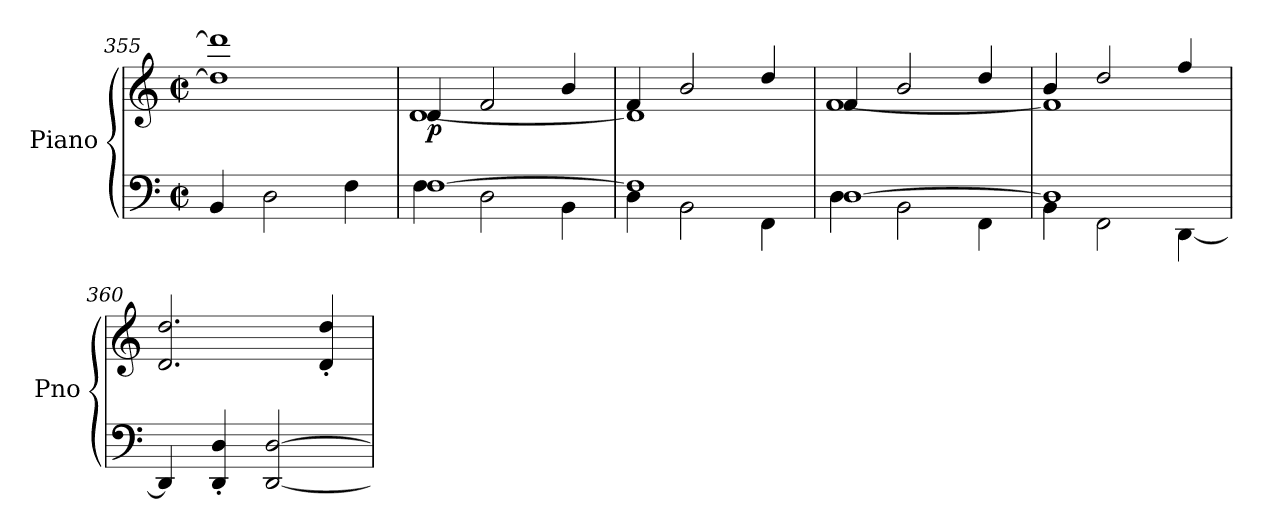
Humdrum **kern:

**kern	**kern	**dynam
*part1	*part1	*part1
*staff2	*staff1	*staff1/2
*I"Piano	*	*
*I'Pno	*	*
*clefF4	*clefG2	*
*k[]	*k[]	*
*M4/4	*M4/4	*
*met(c|)	*met(c|)	*
=355	=355	=355
4BB/	1dd] 1ddd]	.
2D\	.	.
4F\	.	.
=356	=356	=356
*^	*^	*
!	!	!	!	!LO:DY:b
[1F	4F\	4d/	[1d	p
.	2D\	2f/	.	.
.	4BB\	4b/	.	.
=357	=357	=357	=357	=357
1F]	4D\	4f/	1d]	.
.	2BB\	2b/	.	.
.	4FF\	4dd/	.	.
!!LO:PB:g=z	!!
=358	=358	=358	=358	=358
[1D	4D\	4f/	[1f	.
.	2BB\	2b/	.	.
.	4FF\	4dd/	.	.
=359	=359	=359	=359	=359
1D]	4BB\	4b/	1f]	.
.	2FF\	2dd/	.	.
.	[4DD\	4ff/	.	.
*v	*v	*	*	*
*	*v	*v	*
=360	=360	=360
4DD/]	2.d/ 2.dd/	.
4DD/' 4D/'	.	.
[2DD/ [2D/	.	.
.	4d/' 4dd/'	.
=	=	=
*-	*-	*-
